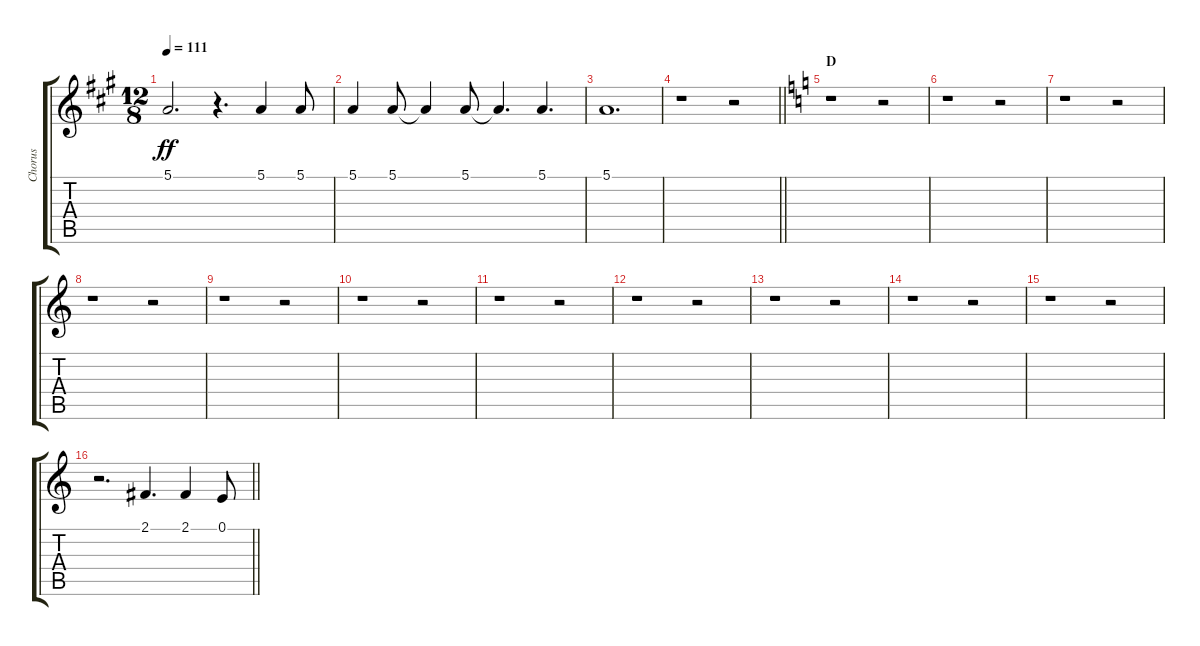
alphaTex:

\track ("Chorus" "Chorus") {instrument voiceoohs}
\staff {score tabs}
\tuning (E4 B3 G3 D3 A2 E2) {hide}
\ts (12 8)
\tempo 111
\clef g2
\ks a
5.1.2{d dy ff} r.4{d} 5.1.4 5.1.8 |
5.1.4 5.1.8 5.1{t}.4 5.1.8 5.1{t}.4{d} 5.1.4{d} |
5.1.1{d} |
\barLineRight lightlight
r.1 r.2 |
\section ("" "D")
\ks c
r.1 r.2 |
r.1 r.2 |
r.1 r.2 |
r.1 r.2 |
r.1 r.2 |
r.1 r.2 |
r.1 r.2 |
r.1 r.2 |
r.1 r.2 |
r.1 r.2 |
r.1 r.2 |
\barLineRight lightlight
r.2{d} 2.1.4{d} 2.1.4 0.1.8
